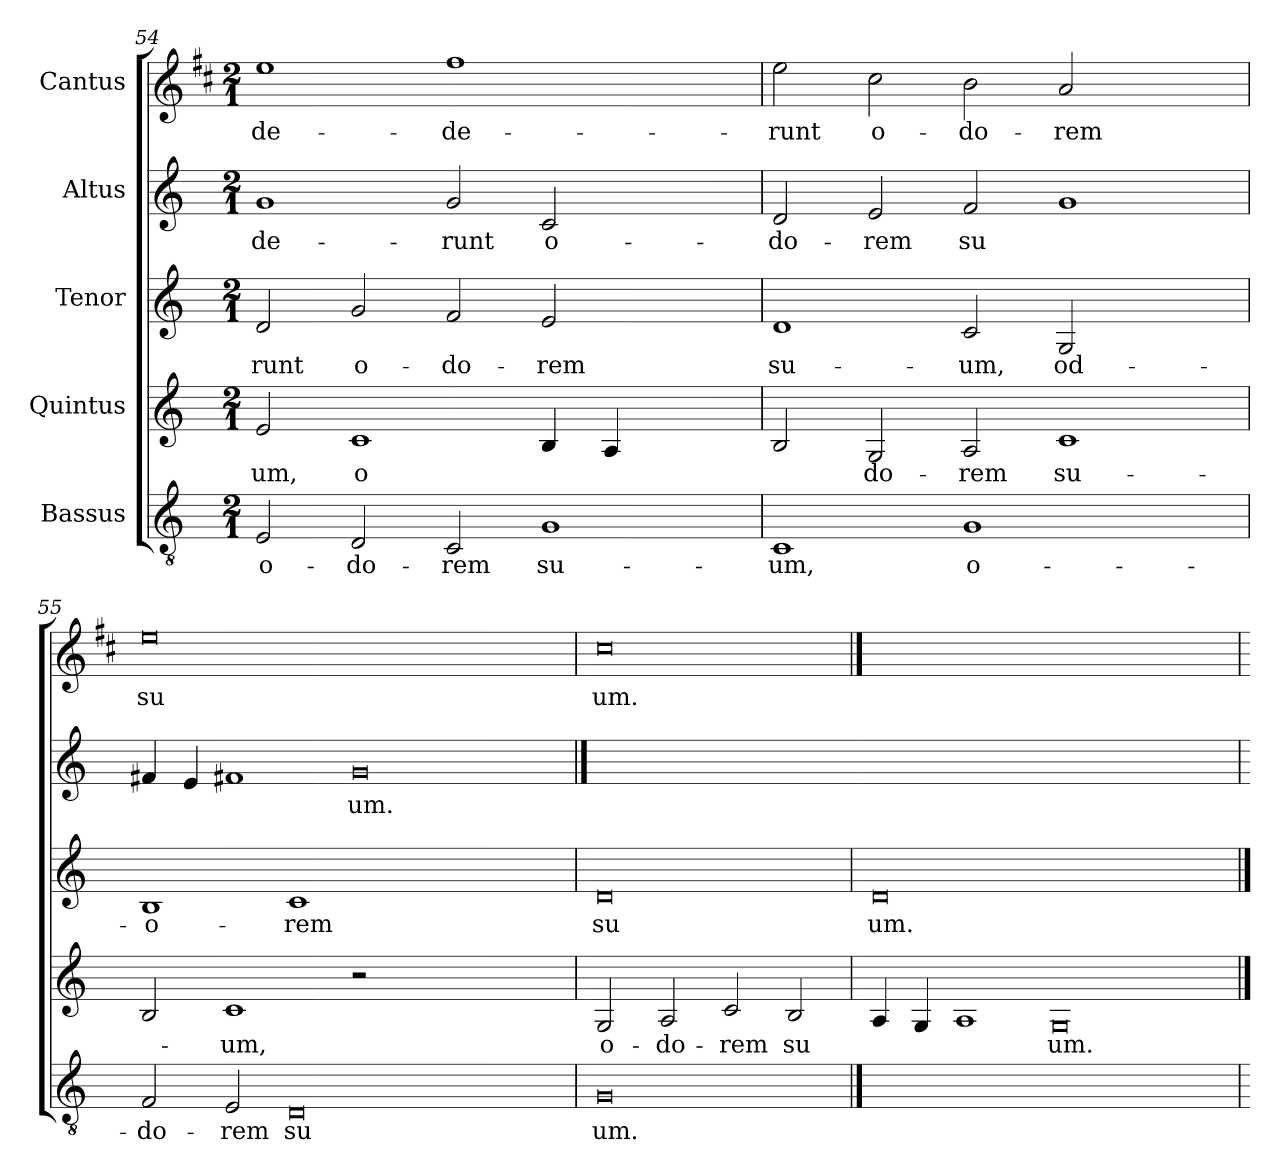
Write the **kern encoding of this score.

**kern	**text	**kern	**text	**kern	**text	**kern	**text	**kern	**text
*part5	*part5	*part4	*part4	*part3	*part3	*part2	*part2	*part1	*part1
*staff5	*staff5	*staff4	*staff4	*staff3	*staff3	*staff2	*staff2	*staff1	*staff1
*I"Bassus	*	*I"Quintus	*	*I"Tenor	*	*I"Altus	*	*I"Cantus	*
!!LO:LB:g=z
*clefGv2	*	*clefG2	*	*clefG2	*	*clefG2	*	*clefG2	*
*	*	*	*	*	*	*	*	*ITrd1c2	*
*k[]	*	*k[]	*	*k[]	*	*k[]	*	*k[]	*
*C:	*	*C:	*	*C:	*	*C:	*	*C:	*
*M2/1	*	*M2/1	*	*M2/1	*	*M2/1	*	*M2/1	*
=54A	=54A	=54A	=54A	=54A	=54A	=54A	=54A	=54A	=54A
!	!LO:LY:b	!	!LO:LY:b	!	!LO:LY:b	!	!LO:LY:b	!	!LO:LY:b
2E	o-	2e	-um,	2d	-runt	1g	-de-	1dd	de-
!	!LO:LY:b	!	!LO:LY:b	!	!LO:LY:b	!	!	!	!
2D	-do-	1c	o	2g	o-	.	.	.	.
!	!LO:LY:b	!	!	!	!LO:LY:b	!	!LO:LY:b	!	!LO:LY:b
2C	-rem	.	.	2f	-do-	2g	-runt	1ee	-de-
!	!LO:LY:b	!	!	!	!LO:LY:b	!	!LO:LY:b	!	!
1G	su-	4B	.	2e	-rem	2c	o-	.	.
.	.	4A	.	.	.	.	.	.	.
.	.	2ryy	.	2ryy	.	2ryy	.	2ryy	.
=55A	=55A	=55A	=55A	=55A	=55A	=55A	=55A	=55A	=55A
!	!LO:LY:b	!	!	!	!LO:LY:b	!	!LO:LY:b	!	!LO:LY:b
1C	-um,	2B	.	1d	su-	2d	-do-	2dd	-runt
!	!	!	!LO:LY:b	!	!	!	!LO:LY:b	!	!LO:LY:b
.	.	2G	do-	.	.	2e	-rem	2b	o-
!	!LO:LY:b	!	!LO:LY:b	!	!LO:LY:b	!	!LO:LY:b	!	!LO:LY:b
1G	o-	2A	-rem	2c	-um,	2f	su	2a	-do-
!	!	!	!LO:LY:b	!	!LO:LY:b	!	!	!	!LO:LY:b
.	.	1c	su-	2G	od-	1g	.	2g	-rem
2ryy	.	.	.	2ryy	.	.	.	2ryy	.
=55B	=55B	=55B	=55B	=55B	=55B	=55B	=55B	=55B	=55B
!	!LO:LY:b	!	!	!	!LO:LY:b	!	!	!	!LO:LY:b
2F	-do-	2B	.	1B	-o-	4f#X	.	0dd	su
.	.	.	.	.	.	4e	.	.	.
!	!LO:LY:b	!	!LO:LY:b	!	!	!	!	!	!
2E	-rem	1c	-um,	.	.	1f#X	.	.	.
!	!LO:LY:b	!	!	!	!LO:LY:b	!	!	!	!
0D	su	.	.	1c	-rem	.	.	.	.
!	!	!	!	!	!	!	!LO:LY:b	!	!
.	.	2r	.	.	.	0g	um.	.	.
.	.	1.ryy	.	1.ryy	.	.	.	1.ryy	.
2ryy	.	.	.	.	.	.	.	.	.
=56A	=56A	=56A	=56A	=56A	=56A	==56A	=56A	=56A	=56A
!	!LO:LY:b	!	!LO:LY:b	!	!LO:LY:b	!	!	!	!LO:LY:b
0G	um.	2G	o-	0d	su	0ryy	.	0b	um.
!	!	!	!LO:LY:b	!	!	!	!	!	!
.	.	2A	-do-	.	.	.	.	.	.
!	!	!	!LO:LY:b	!	!	!	!	!	!
.	.	2c	-rem	.	.	.	.	.	.
!	!	!	!LO:LY:b	!	!	!	!	!	!
.	.	2B	su	.	.	.	.	.	.
==	==	=	==	=	==	=	==	==	==
!	!	!	!	!	!LO:LY:b	!	!	!	!
0ryy	.	4A	.	0d	um.	0ryy	.	0ryy	.
.	.	4G	.	.	.	.	.	.	.
.	.	1A	.	.	.	.	.	.	.
!	!	!	!LO:LY:b	!	!	!	!	!	!
.	.	0G	um.	.	.	.	.	.	.
1.ryy	.	.	.	1.ryy	.	1.ryy	.	1.ryy	.
=	=	==	=	==	=	=	=	=	=
*-	*-	*-	*-	*-	*-	*-	*-	*-	*-
